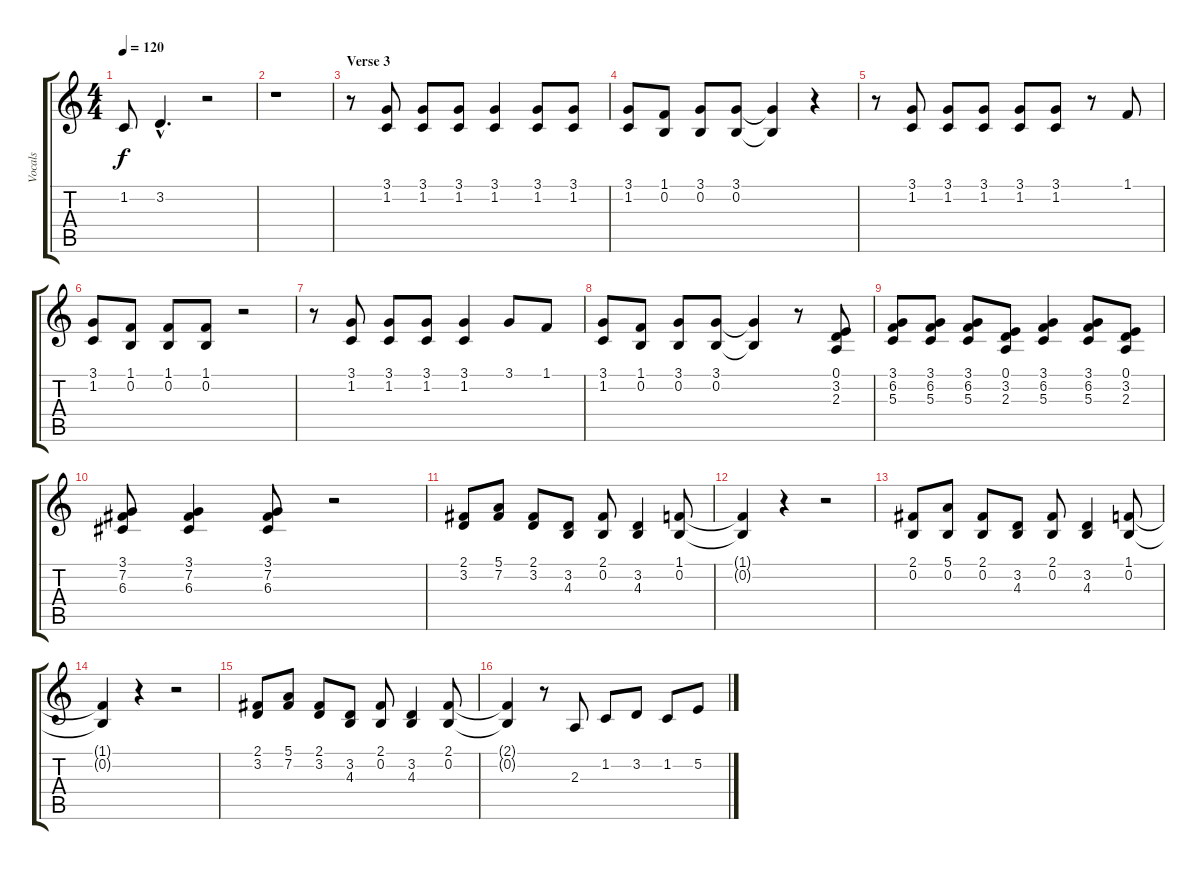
\track ("Vocals" "Vocals") {instrument tenorsax}
\staff {score tabs}
\tuning (E4 B3 G3 D3 A2 E2) {hide}
\ts (4 4)
\tempo 120
\clef g2
\ks c
1.2.8{dy f} 3.2{hac}.4{d} r.2 |
r.1 |
\section ("" "Verse 3")
r.8 (3.1 1.2).8 (3.1 1.2).8 (3.1 1.2).8 (3.1 1.2).4 (3.1 1.2).8 (3.1 1.2).8 |
(3.1 1.2).8 (1.1 0.2).8 (3.1 0.2).8 (3.1 0.2).8 (3.1{t} 0.2{t}).4 r.4 |
r.8 (3.1 1.2).8 (3.1 1.2).8 (3.1 1.2).8 (3.1 1.2).8 (3.1 1.2).8 r.8 1.1.8 |
(3.1 1.2).8 (1.1 0.2).8 (1.1 0.2).8 (1.1 0.2).8 r.2 |
r.8 (3.1 1.2).8 (3.1 1.2).8 (3.1 1.2).8 (3.1 1.2).4 3.1.8 1.1.8 |
(3.1 1.2).8 (1.1 0.2).8 (3.1 0.2).8 (3.1 0.2).8 (3.1{t} 0.2{t}).4 r.8 (0.1 3.2 2.3).8 |
(3.1 6.2 5.3).8 (3.1 6.2 5.3).8 (3.1 6.2 5.3).8 (0.1 3.2 2.3).8 (3.1 6.2 5.3).4 (3.1 6.2 5.3).8 (0.1 3.2 2.3).8 |
(3.1 7.2 6.3).8 (3.1 7.2 6.3).4 (3.1 7.2 6.3).8 r.2 |
(2.1 3.2).8 (5.1 7.2).8 (2.1 3.2).8 (3.2 4.3).8 (2.1 0.2).8 (3.2 4.3).4 (1.1 0.2).8 |
(1.1{t} 0.2{t}).4 r.4 r.2 |
(2.1 0.2).8 (5.1 0.2).8 (2.1 0.2).8 (3.2 4.3).8 (2.1 0.2).8 (3.2 4.3).4 (1.1 0.2).8 |
(1.1{t} 0.2{t}).4 r.4 r.2 |
(2.1 3.2).8 (5.1 7.2).8 (2.1 3.2).8 (3.2 4.3).8 (2.1 0.2).8 (3.2 4.3).4 (2.1 0.2).8 |
(2.1{t} 0.2{t}).4 r.8 2.3.8 1.2.8 3.2.8 1.2.8 5.2{h}.8
